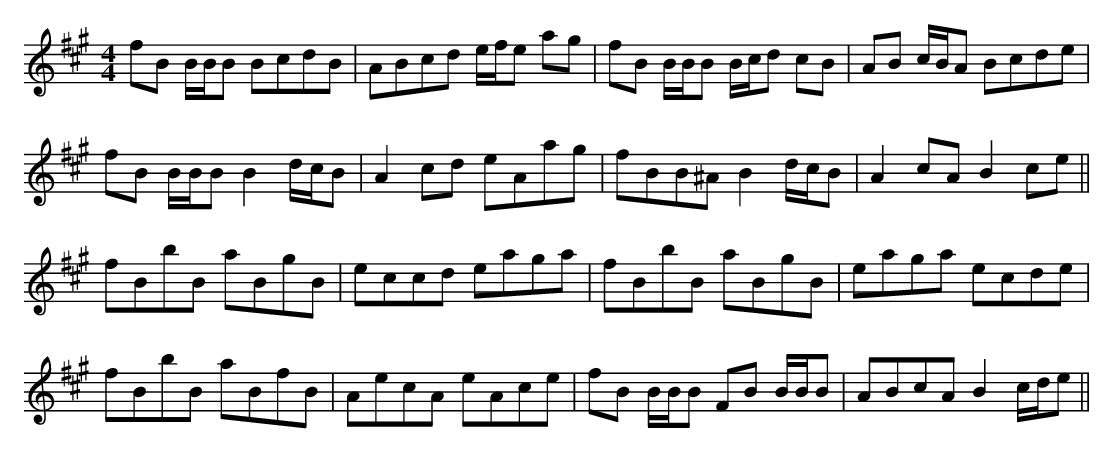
X:1
M:4/4
K:Bdor
fB B/B/B BcdB|ABcd e/f/e ag|fB B/B/B B/c/d cB|AB c/B/A Bcde|
fB B/B/B B2 d/c/B|A2 cd eAag|fBB^A B2 d/c/B|A2 cA B2 ce||
fBbB aBgB|eccd eaga|fBbB aBgB|eaga ecde|
fBbB aBfB|AecA eAce|fB B/B/B FB B/B/B|ABcA B2 c/d/e||
